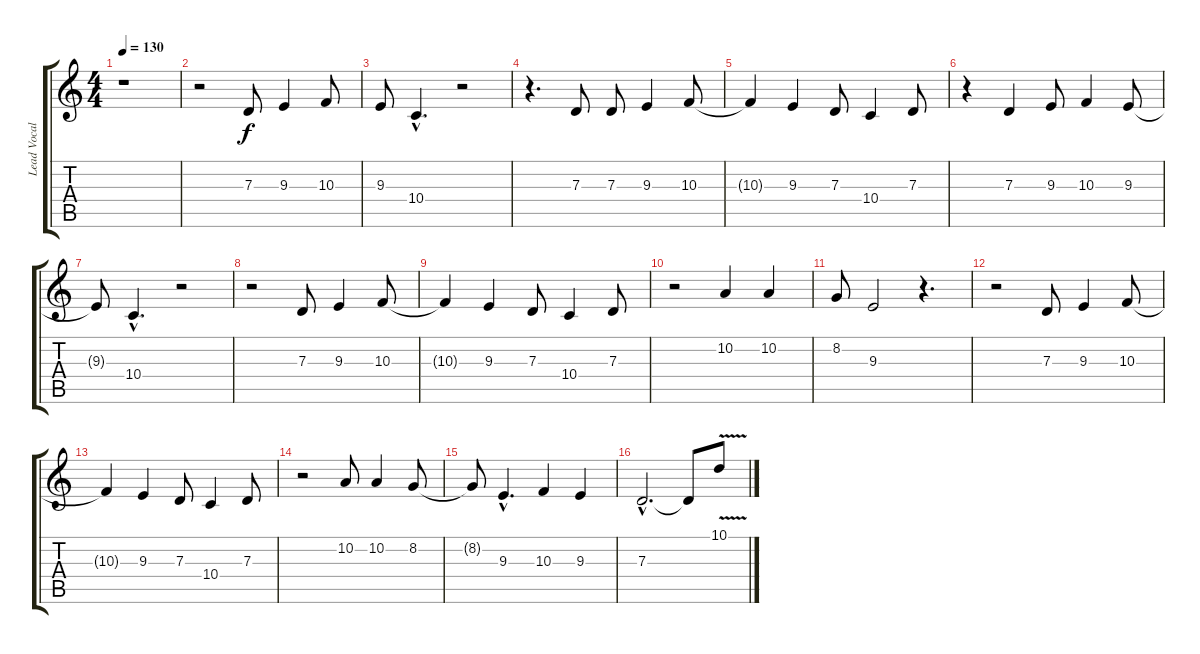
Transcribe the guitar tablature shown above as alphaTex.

\track ("Lead Vocal" "Lead Vocal") {instrument tenorsax}
\staff {score tabs}
\tuning (E4 B3 G3 D3 A2 E2) {hide}
\ts (4 4)
\tempo 130
\clef g2
\ks c
r.1{dy f} |
r.2 7.3.8 9.3.4 10.3.8 |
9.3.8 10.4{hac}.4{d} r.2 |
r.4{d} 7.3.8 7.3.8 9.3.4 10.3.8 |
10.3{t}.4 9.3.4 7.3.8 10.4.4 7.3.8 |
r.4 7.3.4 9.3.8 10.3.4 9.3.8 |
9.3{t}.8 10.4{hac}.4{d} r.2 |
r.2 7.3.8 9.3.4 10.3.8 |
10.3{t}.4 9.3.4 7.3.8 10.4.4 7.3.8 |
r.2 10.2.4 10.2.4 |
8.2.8 9.3.2 r.4{d} |
r.2 7.3.8 9.3.4 10.3.8 |
10.3{t}.4 9.3.4 7.3.8 10.4.4 7.3.8 |
r.2 10.2.8 10.2.4 8.2.8 |
8.2{t}.8 9.3{hac}.4{d} 10.3.4 9.3.4 |
7.3{hac}.2{d} 7.3{t}.8 10.1{v}.8
